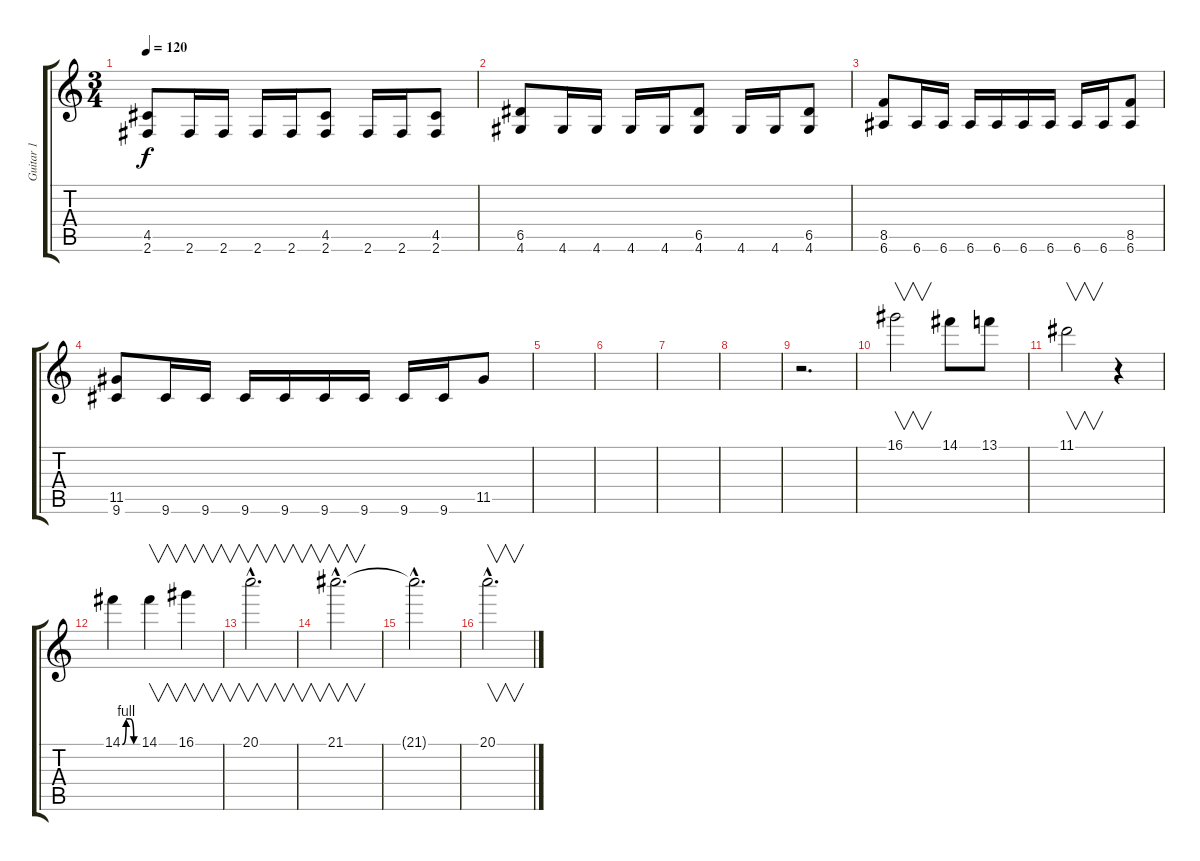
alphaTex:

\track ("Guitar 1" "Guitar 1") {instrument distortionguitar}
\staff {score tabs}
\tuning (E4 B3 G3 D3 A2 E2) {hide}
\ts (3 4)
\tempo 120
\clef g2
\ks c
(4.5 2.6).8{dy f} 2.6.16 2.6.16 2.6.16 2.6.16 (4.5 2.6).8 2.6.16 2.6.16 (4.5 2.6).8 |
(6.5 4.6).8 4.6.16 4.6.16 4.6.16 4.6.16 (6.5 4.6).8 4.6.16 4.6.16 (6.5 4.6).8 |
(8.5 6.6).8 6.6.16 6.6.16 6.6.16 6.6.16 6.6.16 6.6.16 6.6.16 6.6.16 (8.5 6.6).8 |
(11.5 9.6).8 9.6.16 9.6.16 9.6.16 9.6.16 9.6.16 9.6.16 9.6.16 9.6.16 11.5.8 |
|
|
|
|
r.2{d} |
16.1.2{v} 14.1.8 13.1.8 |
11.1.2{v} r.4 |
14.1{be (custom 0 0 15 4 30 4 45 0 60 0)}.4 14.1.4{v} 16.1.4{v} |
20.1{hac}.2{v d} |
21.1{hac}.2{v d} |
21.1{hac t}.2{d} |
20.1{hac}.2{v d}
